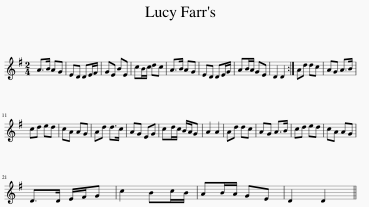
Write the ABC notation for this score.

X:1
L:1/8
M:2/4
I:linebreak $
K:G
V:1 treble
V:1
 A>B AG | ED DE/F/ | GE BE | cB/c/ dc | A>B AG | %5
 ED DE/G/ | AB/A/ GE | D2 D2 :| Ad dc | AG A>B |$ %10
 cd ed | cA AG | Ad d>c | AG EG | cd/c/ B/A/G | %15
 A2 A2 | Ad dc | AG A>B | cd ed | cA AG |$ %20
 D>D E/F/G | c2 Bc/B/ | AB/A/ GE | D2 D2 || %24
